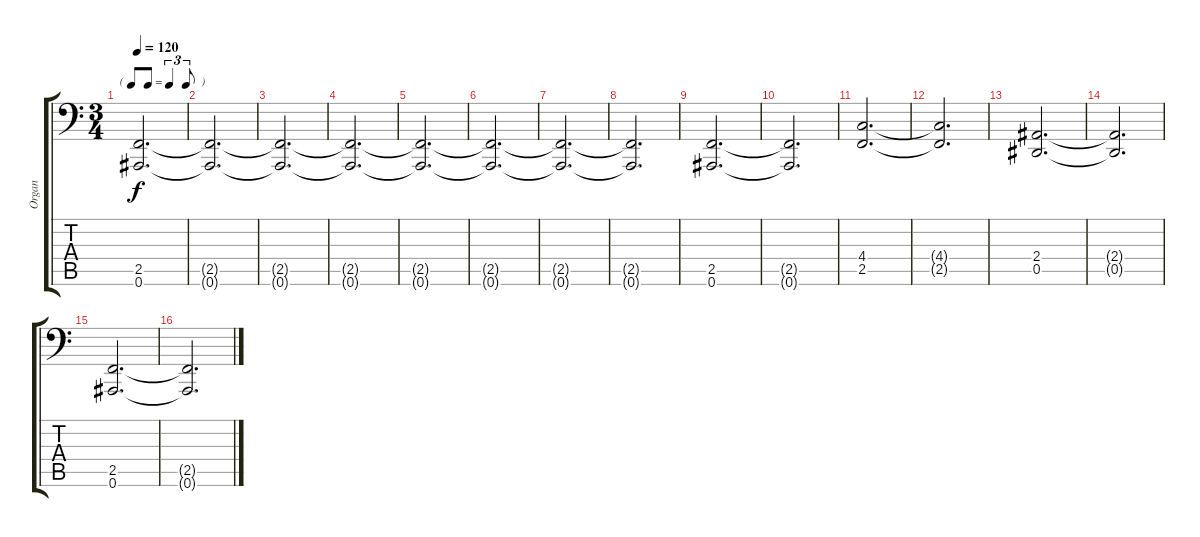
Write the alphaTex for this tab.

\track ("Organ" "Organ") {instrument churchorgan}
\staff {score tabs}
\tuning (Bb3 F3 Db3 Ab2 Eb2 Bb1) {hide}
\ts (3 4)
\tf triplet8th
\tempo 120
\clef f4
\ks c
(2.5 0.6).2{d dy f instrument churchorgan} |
(2.5{t} 0.6{t}).2{d} |
(2.5{t} 0.6{t}).2{d} |
(2.5{t} 0.6{t}).2{d} |
(2.5{t} 0.6{t}).2{d} |
(2.5{t} 0.6{t}).2{d} |
(2.5{t} 0.6{t}).2{d} |
(2.5{t} 0.6{t}).2{d} |
(2.5 0.6).2{d} |
(2.5{t} 0.6{t}).2{d} |
(4.4 2.5).2{d} |
(4.4{t} 2.5{t}).2{d} |
(2.4 0.5).2{d} |
(2.4{t} 0.5{t}).2{d} |
(2.5 0.6).2{d} |
(2.5{t} 0.6{t}).2{d}
